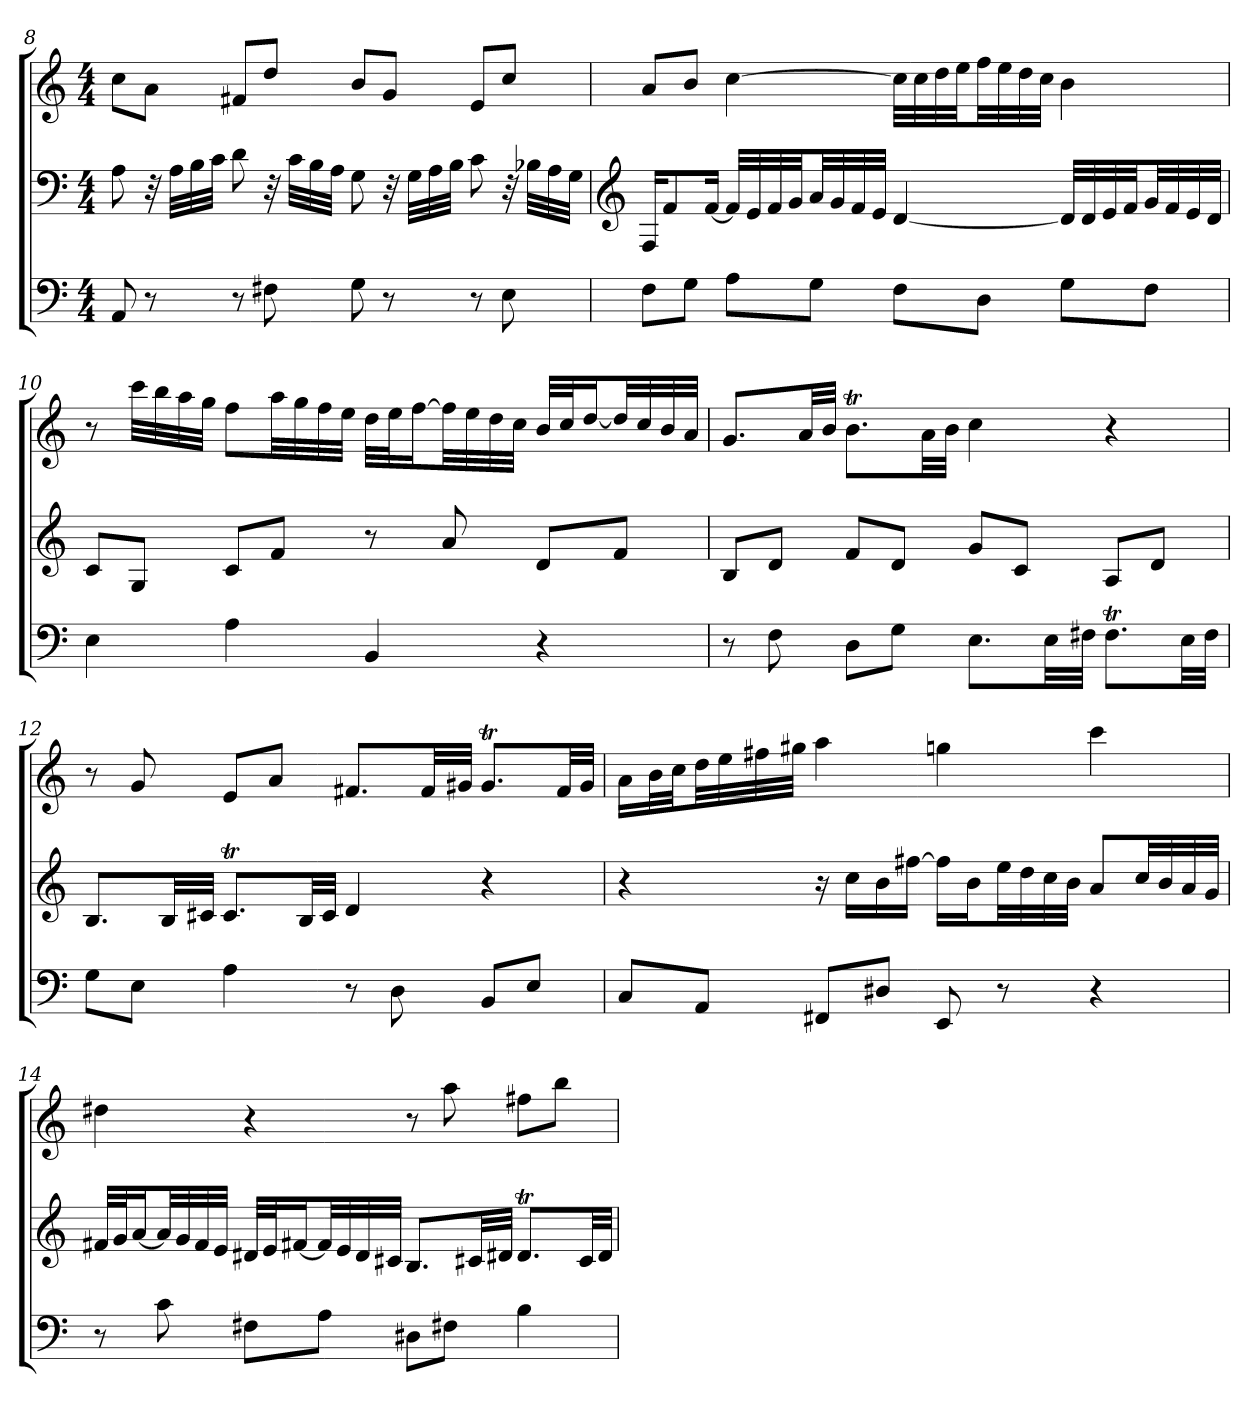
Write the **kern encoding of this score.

**kern	**kern	**kern
*part3	*part2	*part1
*staff3	*staff2	*staff1
*clefF4	*clefF4	*clefG2
*M4/4	*M4/4	*M4/4
=8	=8	=8
8AA	8A	8cc\L
8r	32r	8a\J
.	32A\LLL	.
.	32B\	.
.	32c\JJJ	.
8r	8d	8f#X/L
8F#X	32r	8dd/J
.	32c\LLL	.
.	32B\	.
.	32A\JJJ	.
8G	8G	8b/L
8r	32r	8g/J
.	32G\LLL	.
.	32A\	.
.	32B\JJJ	.
8r	8c	8e/L
8E	32r	8cc/J
.	32B-X\LLL	.
.	32A\	.
.	32G\JJJ	.
=9	=9	=9
*	*clefG2	*
8F\L	16F/KL	8a/L
.	8f/	.
8G\J	.	8b/J
.	[16f/Jk	.
8A\L	32f/LLL]	[4cc
.	32e/	.
.	32f/	.
.	32g/JJ	.
8G\J	32a/LL	.
.	32g/	.
.	32f/	.
.	32e/JJJ	.
8F\L	[4d	32cc\LLL]
.	.	32cc\
.	.	32dd\
.	.	32ee\JJ
8D\J	.	32ff\LL
.	.	32ee\
.	.	32dd\
.	.	32cc\JJJ
8G\L	32d/LLL]	4b
.	32d/	.
.	32e/	.
.	32f/JJ	.
8F\J	32g/LL	.
.	32f/	.
.	32e/	.
.	32d/JJJ	.
=10	=10	=10
4E	8c/L	8r
.	8G/J	32ccc\LLL
.	.	32bb\
.	.	32aa\
.	.	32gg\JJJ
4A	8c/L	8ff\L
.	8f/J	32aa\LL
.	.	32gg\
.	.	32ff\
.	.	32ee\JJJ
4BB	8r	32dd\LLL
.	.	32ee\J
.	.	[16ff\J
.	8a	32ff\LL]
.	.	32ee\
.	.	32dd\
.	.	32cc\JJJ
4r	8d/L	32b/LLL
.	.	32cc/J
.	.	[16dd/J
.	8f/J	32dd/LL]
.	.	32cc/
.	.	32b/
.	.	32a/JJJ
=11	=11	=11
8r	8B/L	8.g/L
8F	8d/J	.
.	.	32a/LL
.	.	32b/JJJ
8D\L	8f/L	8.bt\L
8G\J	8d/J	.
.	.	32a\LL
.	.	32b\JJJ
8.E\L	8g/L	4cc
.	8c/J	.
32E\LL	.	.
32F#X\JJJ	.	.
8.F#t\L	8A/L	4r
.	8d/J	.
32E\LL	.	.
32F#\JJJ	.	.
=12	=12	=12
8G\L	8.B/L	8r
8E\J	.	8g
.	32B/LL	.
.	32c#X/JJJ	.
4A	8.c#t/L	8e/L
.	.	8a/J
.	32B/LL	.
.	32c#/JJJ	.
8r	4d	8.f#X/L
8D	.	.
.	.	32f#/LL
.	.	32g#X/JJJ
8BB/L	4r	8.g#t/L
8E/J	.	.
.	.	32f#/LL
.	.	32g#/JJJ
=13	=13	=13
8C/L	4r	16a\LL
.	.	32b\L
.	.	32cc\JJ
8AA/J	.	32dd\LL
.	.	32ee\
.	.	32ff#X\
.	.	32gg#X\JJJ
8FF#X/L	16r	4aa
.	16cc\LL	.
8D#X/J	16b\	.
.	[16ff#X\JJ	.
8EE	16ff#\LL]	4ggn
.	16b\J	.
8r	32ee\LL	.
.	32dd\	.
.	32cc\	.
.	32b\JJJ	.
4r	8a/L	4ccc
.	32cc/LL	.
.	32b/	.
.	32a/	.
.	32g/JJJ	.
=14	=14	=14
8r	32f#X/LLL	4dd#X
.	32g/J	.
.	[16a/J	.
8c	32a/LL]	.
.	32g/	.
.	32f#/	.
.	32e/JJJ	.
8F#X\L	32d#X/LLL	4r
.	32e/J	.
.	[16f#X/J	.
8A\J	32f#/LL]	.
.	32e/	.
.	32d#/	.
.	32c#X/JJJ	.
8D#X\L	8.B/L	8r
8F#X\J	.	8aa
.	32c#X/LL	.
.	32d#X/JJJ	.
4B	8.d#t/L	8ff#X\L
.	.	8bb\J
.	32c#/LL	.
.	32d#/JJJ	.
=	=	=
*-	*-	*-
